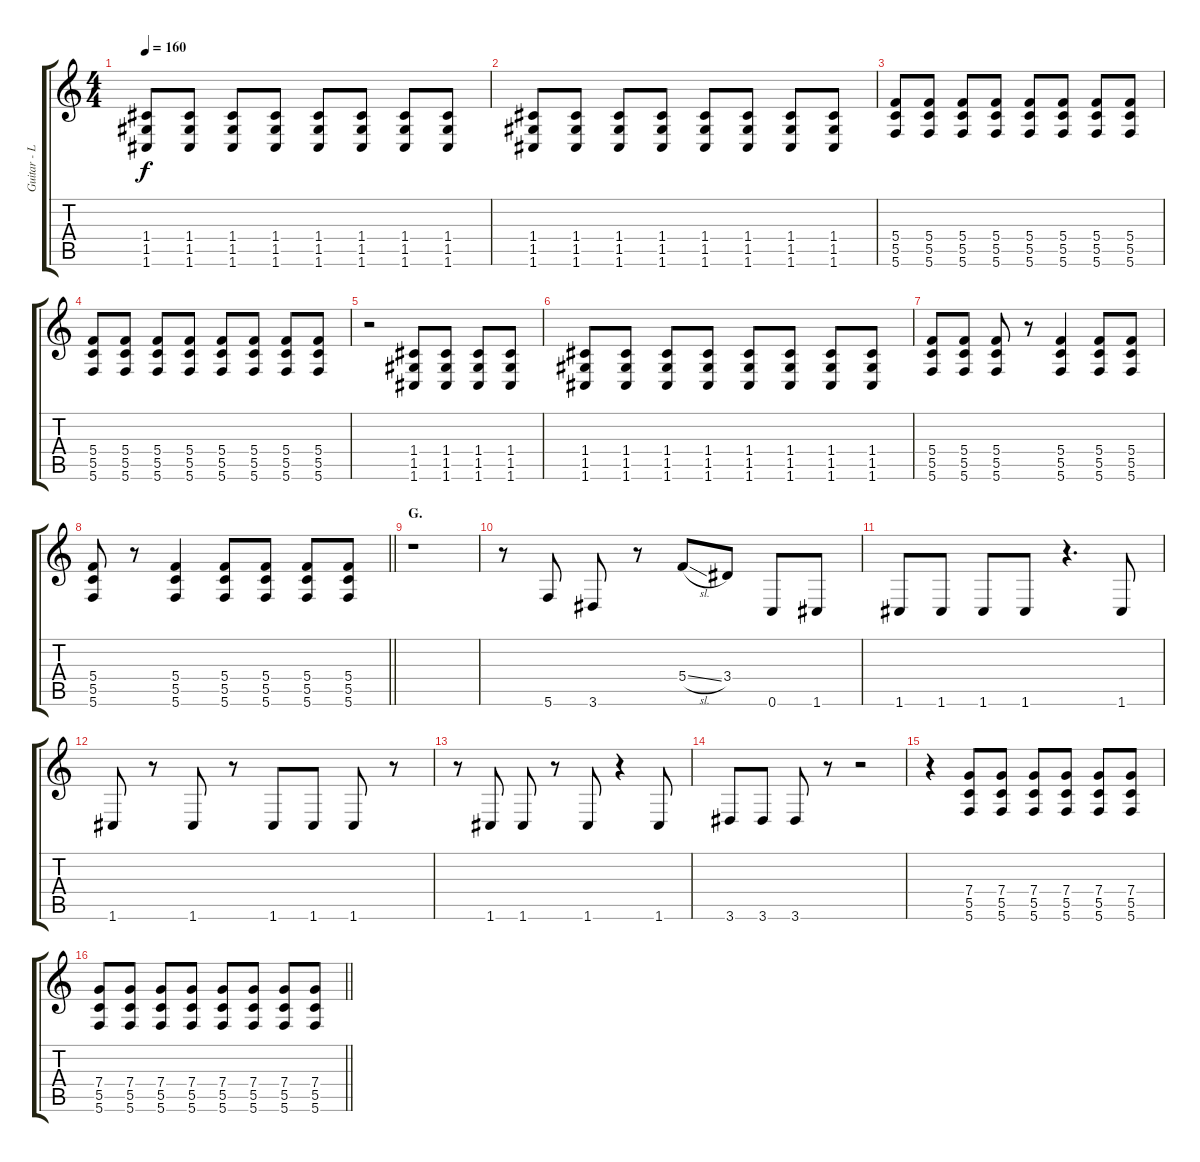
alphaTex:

\track ("Guitar - Left" "Guitar - L") {instrument distortionguitar}
\staff {score tabs}
\tuning (D4 A3 F3 C3 G2 C2) {hide}
\ts (4 4)
\tempo 160
\clef g2
\ks c
(1.4 1.5 1.6).8{dy f} (1.4 1.5 1.6).8 (1.4 1.5 1.6).8 (1.4 1.5 1.6).8 (1.4 1.5 1.6).8 (1.4 1.5 1.6).8 (1.4 1.5 1.6).8 (1.4 1.5 1.6).8 |
(1.4 1.5 1.6).8 (1.4 1.5 1.6).8 (1.4 1.5 1.6).8 (1.4 1.5 1.6).8 (1.4 1.5 1.6).8 (1.4 1.5 1.6).8 (1.4 1.5 1.6).8 (1.4 1.5 1.6).8 |
(5.4 5.5 5.6).8 (5.4 5.5 5.6).8 (5.4 5.5 5.6).8 (5.4 5.5 5.6).8 (5.4 5.5 5.6).8 (5.4 5.5 5.6).8 (5.4 5.5 5.6).8 (5.4 5.5 5.6).8 |
(5.4 5.5 5.6).8 (5.4 5.5 5.6).8 (5.4 5.5 5.6).8 (5.4 5.5 5.6).8 (5.4 5.5 5.6).8 (5.4 5.5 5.6).8 (5.4 5.5 5.6).8 (5.4 5.5 5.6).8 |
r.2 (1.4 1.5 1.6).8 (1.4 1.5 1.6).8 (1.4 1.5 1.6).8 (1.4 1.5 1.6).8 |
(1.4 1.5 1.6).8 (1.4 1.5 1.6).8 (1.4 1.5 1.6).8 (1.4 1.5 1.6).8 (1.4 1.5 1.6).8 (1.4 1.5 1.6).8 (1.4 1.5 1.6).8 (1.4 1.5 1.6).8 |
(5.4 5.5 5.6).8 (5.4 5.5 5.6).8 (5.4 5.5 5.6).8 r.8 (5.4 5.5 5.6).4 (5.4 5.5 5.6).8 (5.4 5.5 5.6).8 |
\barLineRight lightlight
(5.4 5.5 5.6).8 r.8 (5.4 5.5 5.6).4 (5.4 5.5 5.6).8 (5.4 5.5 5.6).8 (5.4 5.5 5.6).8 (5.4 5.5 5.6).8 |
\section ("" "G.")
r.1 |
r.8 5.6.8 3.6.8 r.8 5.4{sl}.8 3.4.8 0.6.8 1.6.8 |
1.6.8 1.6.8 1.6.8 1.6.8 r.4{d} 1.6.8 |
1.6.8 r.8 1.6.8 r.8 1.6.8 1.6.8 1.6.8 r.8 |
r.8 1.6.8 1.6.8 r.8 1.6.8 r.4 1.6.8 |
3.6.8 3.6.8 3.6.8 r.8 r.2 |
r.4 (7.4 5.5 5.6).8 (7.4 5.5 5.6).8 (7.4 5.5 5.6).8 (7.4 5.5 5.6).8 (7.4 5.5 5.6).8 (7.4 5.5 5.6).8 |
\barLineRight lightlight
(7.4 5.5 5.6).8 (7.4 5.5 5.6).8 (7.4 5.5 5.6).8 (7.4 5.5 5.6).8 (7.4 5.5 5.6).8 (7.4 5.5 5.6).8 (7.4 5.5 5.6).8 (7.4 5.5 5.6).8
